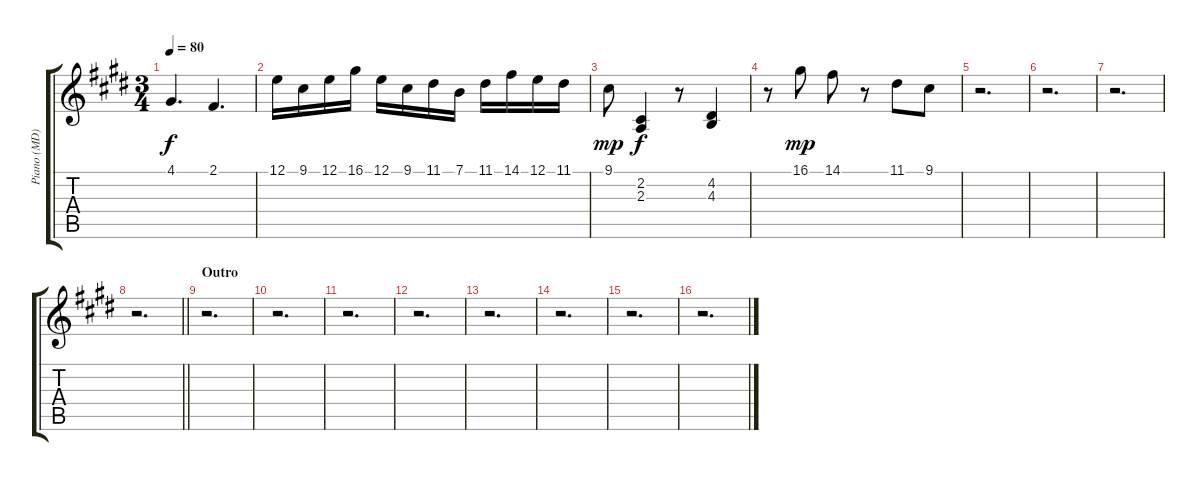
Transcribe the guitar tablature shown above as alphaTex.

\track ("Piano (MD)" "Piano (MD)") {instrument acousticgrandpiano}
\staff {score tabs}
\tuning (E4 B3 G3 D3 A2 E2) {hide}
\ts (3 4)
\tempo 80
\clef g2
\ks c#minor
4.1.4{d dy f} 2.1.4{d} |
12.1.16 9.1.16 12.1.16 16.1.16 12.1.16 9.1.16 11.1.16 7.1.16 11.1.16 14.1.16 12.1.16 11.1.16 |
9.1.8{dy mp} (2.2 2.3).4{dy f} r.8 (4.2 4.3).4 |
r.8 16.1.8{dy mp} 14.1.8 r.8 11.1.8 9.1.8 |
r.2{d} |
r.2{d} |
r.2{d} |
\barLineRight lightlight
r.2{d} |
\section ("" "Outro")
r.2{d} |
r.2{d} |
r.2{d} |
r.2{d} |
r.2{d} |
r.2{d} |
r.2{d} |
r.2{d}
